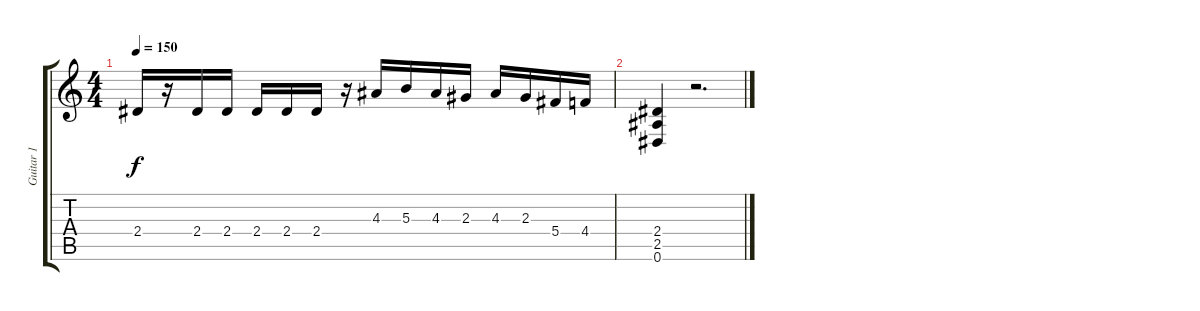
\track ("Guitar 1" "Guitar 1") {instrument distortionguitar}
\staff {score tabs}
\tuning (Eb4 Bb3 Gb3 Db3 Ab2 Eb2) {hide}
\ts (4 4)
\tempo 150
\clef g2
\ks c
2.4.16{dy f} r.16 2.4.16 2.4.16 2.4.16 2.4.16 2.4.16 r.16 4.3.16 5.3.16 4.3.16 2.3.16 4.3.16 2.3.16 5.4.16 4.4.16 |
(2.4 2.5 0.6).4 r.2{d}
